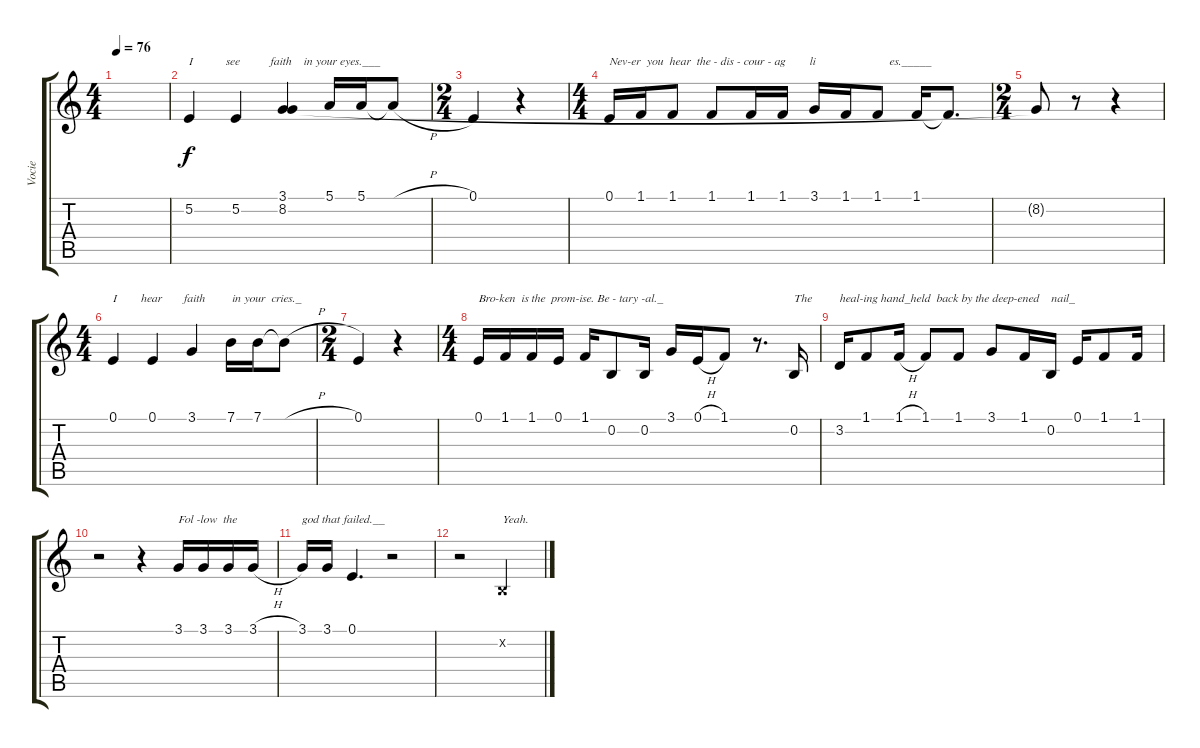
\track ("Vocie" "Vocie") {instrument violin}
\staff {score tabs}
\tuning (E4 B3 G3 D3 A2 E2) {hide}
\ts (4 4)
\tempo 76
\clef g2
\ks c
|
5.2.4{txt "I           see          faith    in your eyes.___"} 5.2.4 (3.1 8.2).4 5.1.16 5.1.16 5.1{h t}.8 |
\ts (2 4)
0.1.4 r.4 |
\ts (4 4)
0.1.16{txt "Nev-er  you  hear  the - dis - cour - ag        li"} 1.1.16 1.1.8 1.1.8 1.1.16 1.1.16 3.1.16 1.1.16 1.1.8{txt "    es._____"} 1.1.16 1.1{t}.8{d} |
\ts (2 4)
8.2{t}.8 r.8 r.4 |
\ts (4 4)
0.1.4{txt "I        hear       faith         in your  cries._"} 0.1.4 3.1.4 7.1.16 7.1.16 7.1{h t}.8 |
\ts (2 4)
0.1.4 r.4 |
\ts (4 4)
0.1.16{txt "Bro-ken  is the  prom-ise. Be - tary -al._"} 1.1.16 1.1.16 0.1.16 1.1.16 0.2.8 0.2.16 3.1.16 0.1{h}.16 1.1.8 r.8{d} 0.2.16{txt "The"} |
3.2.16{txt "heal-ing hand_held  back by the deep-ened    nail_"} 1.1.8 1.1{h}.16 1.1.8 1.1.8 3.1.8 1.1.16 0.2.16 0.1.16 1.1.8 1.1.16 |
r.2 r.4 3.1.16{txt "Fol -low  the"} 3.1.16 3.1.16 3.1{h}.16 |
3.1.16{txt "god that failed.__"} 3.1.16 0.1.4{d} r.2 |
r.2 0.2{x}.2{txt "Yeah."}
